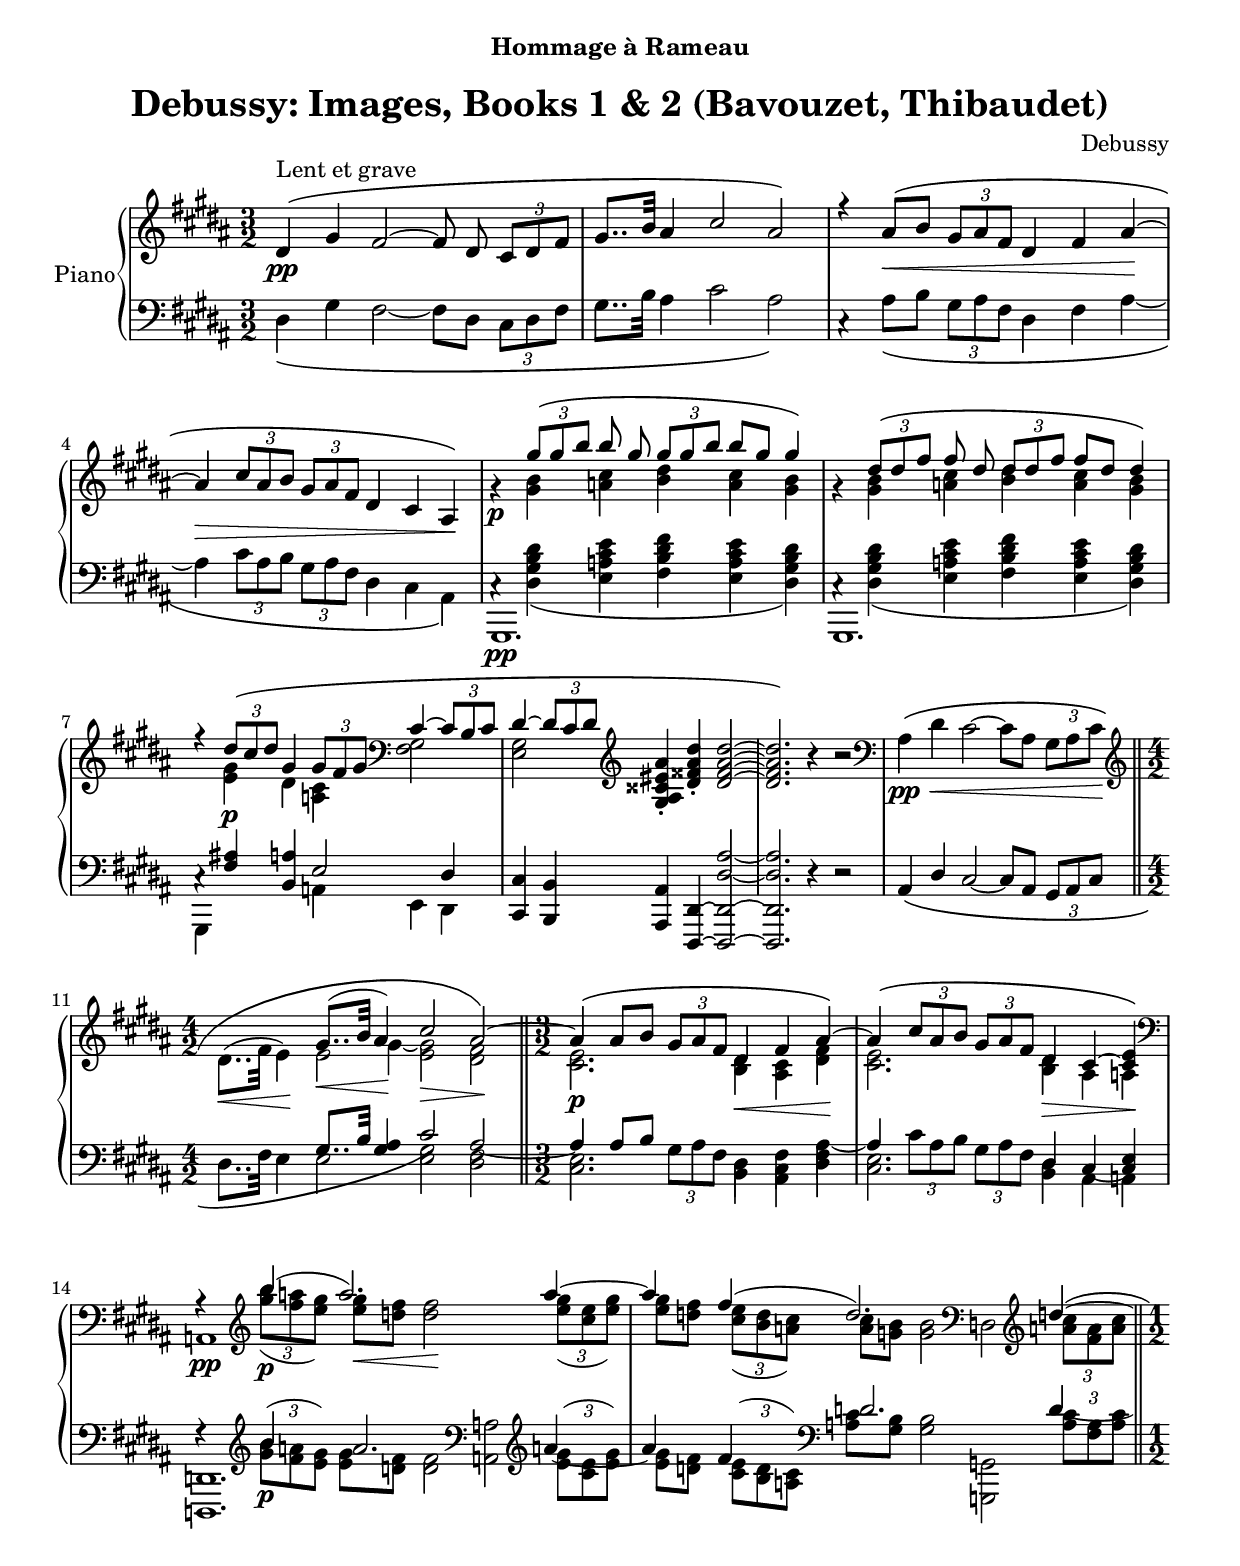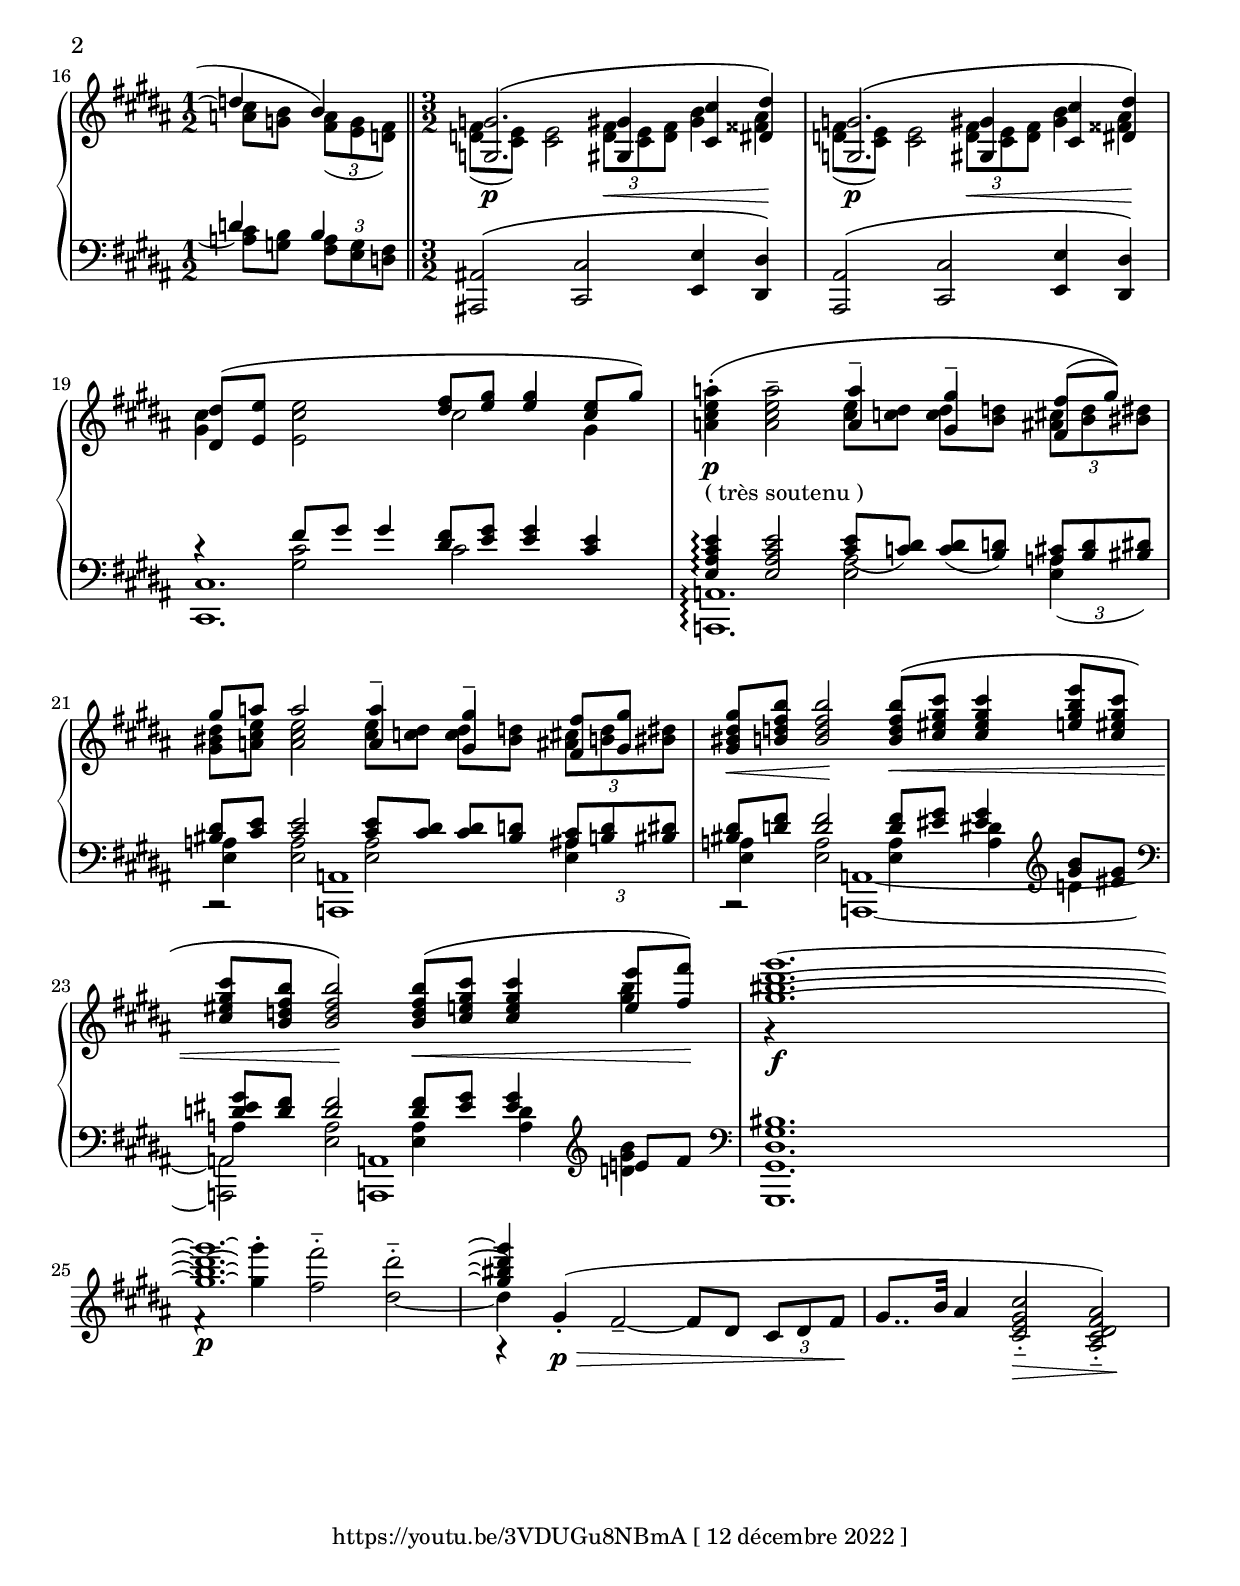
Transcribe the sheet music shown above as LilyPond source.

#(set-global-staff-size 19)

\version "2.22.0"
\include "italiano.ly"


\paper {

  line-width = 186\mm
  #(define left-margin (/ (- paper-width  (* 186 mm)) 2))
  #(define top-margin (/ (- paper-height (* 259 mm)) 2))
  #(define bottom-margin (/ (- paper-height (* 253 mm)) 2))
  between-system-padding = 8\mm
  indent = 10\mm
  #(define fonts
    (set-global-fonts
     #:music "emmentaler"
     #:brace "emmentaler"
   ))
}

\header {
  title = "Debussy: Images, Books 1 & 2 (Bavouzet, Thibaudet)"
  dedication = \markup \center-column { \fontsize #0.5 \bold "Hommage à Rameau" " " }
  composer = "Debussy"
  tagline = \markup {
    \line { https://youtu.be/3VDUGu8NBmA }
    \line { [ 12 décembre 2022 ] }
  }
}

global = {
  \key si \major
  \time 3/2
}


rightOne = \relative do'' {
  \global
  red,4\(\pp^"Lent et grave" sold fad2 ~ \autoBeamOff fad8 red \autoBeamOn \tuplet 3/2 { dod red fad }
  sold8.. si32 lad4 dod2 lad\)
  r4 lad8\(\< si \tuplet3/2 { sold8 lad fad } red4 fad lad\! ~
  lad\> \tuplet 3/2 { dod8 lad si } \tuplet 3/2 { sold lad fad } red4 dod lad\)\!
  sold'4\rest\p \tuplet 3/2 { sold'8\( sold si } \autoBeamOff si sold \autoBeamOn \tuplet 3/2 { sold8 sold si } si sold sold4\)
  sold,4\rest \tuplet 3/2 { red'8\( red fad } \autoBeamOff fad8 red \autoBeamOn \tuplet 3/2 { red8 red fad } fad8 red red4\)
  r4 \tuplet 3/2 { red8\( dod red } sold,4 \tuplet 3/2 { sold8 fad sold } \clef bass dod,4 ~ \tuplet 3/2 { dod8 si dod }
  red4 ~ \tuplet 3/2 { red8 dod red } \clef treble < sold, lad dodd mid lad >4_. < red' fadd lad red >_. < red fadd lad red >2 ~
  q2.\) si'4\rest si2\rest \clef bass
  \stemDown
  lad,4\pp\(\< red dod2 ~ dod8 lad \tuplet 3/2 {  sold [ lad dod\! ] }
  \clef treble \bar "||"  \time 4/2 red8..\< ( fad32 mi4\! ) \stemUp
  << { sold8..\< ( si32 lad4\! ) dod2 } \\ {  s4 sold4 ~ sold2  } >>

  lad\) ~
  \bar "||" \time 3/2 lad4\( lad8 si \tuplet 3/2 { sold lad fad } red4 fad lad\) ~
  lad4\( \tuplet 3/2 { dod8 lad si } \tuplet 3/2 { sold lad fad } red4 dod ~ <dod mi>\)
  \clef bass r4
  \clef treble si''4 ( la2. )  la4 ~
  la fad ( re2. ) \clef treble re4 ~ ( \bar "||"
  \time 1/2 re si ) \time 3/2

  <sol sol,>2.\p\( <sold sold,>4 <dod dod,> <red red,>\)
  <sol, sol,>2.\p\( <sold sold,>4 <dod dod,> <red red,>\)
  <red red,>8\( <mi mi,> s2 <red fad>8 <mi sold> q4 <dod mi>8 sold'\)

  \stemDown <la, dod mi la>4-.\p\(_\markup { "( très soutenu )" } q2-- \stemUp <la la'>4--  <sold sold'>-- <fad fad'>8 ( sold'\) )

  \stemDown <sold, sid red> <la dod mi> q2 \stemUp <la' la,>4-- <sold sold,>-- <fad fad,>8 <sold sold,>
  <sold, sid red sold>\< <si re fad si> q2\! q8\<\( <dod mid sold dod> q4 <mi sold si mi>8 <dod mid sold dod>
  q <si re fad si> q2\!\) q8\<\( <dod mi sold dod> q4 <mi mi'>8 <fad fad'>\!\)

  <sold sid red sold>1.\f ~ q\p \laissezVibrer

  <sold sid red sold>4 \repeatTie s s2 s


}

rightTwo = \relative do'' {
  \global
  s1.
  s1.
  s1.
  s1.

  s4 <sold si>4 <la dod> <si red> <la dod> <sold si>
  s4 <sold si>4 <la dod> <si red> <la dod> <sold si>
  s4
  < mi sold >\p red < la dod > \clef bass < fad sold >2
  < mi sold > s2 s2
  s2 s2 s2
  s2.
  s2. s2
  mi'2 mi\> <red fad>\!
  \time 3/2 \bar "||" <dod mi>2.\p <si red>4\< <lad dod> <red fad>\!

  <dod mi>2. <si red>4\> lad la!\!
  s4 \tuplet 3/2 { <sold'' si>8\p ( <fad la> <mi sold> ) } <mi sold>\< <re fad>
  <re fad>2\! \tuplet 3/2 { <mi sold>8 ( <dod mi> <mi sold> ) }
  <mi sold> <re fad> \tuplet 3/2 { <dod mi> ( [ <si re> <la dod> ] ) } <la dod> <sol si>
  <sol si>2 \clef treble \tuplet 3/2 { <la dod>8 [ <fad la> <la dod> ] }
  <la dod> <sol si> \tuplet 3/2 { <fad la> [( <mi sol> <re fad> )] } \bar "||"
  \time 3/2
  <re fad> ( <dod mi> ) q2 \tuplet 3/2 { <re fad>8\< <dod mi> <re fad>  } <sold si>4 <fadd lad>\!
  <re fad>8 ( <dod mi> ) q2 \tuplet 3/2 { <re fad>8\< <dod mi> <re fad>  } <sold si>4 <fadd lad>\!
  <sold dod> <mi dod' mi>2  dod' sold4
  s4 s2 <dod mi>8 <do red> q <si re> \tuplet 3/2 { <lad dod> [ <si re> <sid red> ] }
  \stemUp sold' la la2 \stemDown <dod, mi>8 <do red> q <sid re>
  \tuplet 3/2 { <lad dod> [ <si re> <sid red> ] }
  s1.
  s2 s s4 <sold' si>4
  s1. s4 <sold sold'>4^. <fad fad'>2^\portato <red~ red'>^\portato
  red4 \stemUp sold,-. \> \p ^( fad2-- ~ fad8 red \tuplet 3/2 { dod [ red fad ] } \!
  sold8.. si32 lad4  <dod, mi sold dod>2\portato \> <lad dod red fad lad>\portato ^) \!



}

rightThree = \relative do'' {
  \global
  s2*27
  s2*4
  s2*3
  s2*3
  s2*3
  la,,1\pp s2
  s2 s \stemDown \clef bass re2
  s1
  s1.*6 s2 s
  sol'4\rest s4 s2 s
  fa4\rest  s s2 s2
  sol,4\rest
  


}

leftOne = \relative do' {
  \global
  s1.
  s1.
  s1.
  s1.
  sold,,1.\pp
  sold1.
  \stemDown sold4 s2 la'4 mi red
  \stemUp
  <dod dod'> <si si'> <lad lad'> <red, red'> ~ <red red'>2 ~ <red red'>2. s4 s2
  s2 s s
  s2 \stemDown mi''2  <mi sold>  <red fad>
  <dod mi>2. <si red>4 <lad dod> <red fad>
  <dod mi>2.  <si red>4 lad la
  s4 \tuplet 3/2 { <sold'' si>8\p ( <fad la> <mi sold> ) }
  <mi sold> <re fad> <re fad>2 \clef treble \tuplet 3/2 { <mi sold>8 ( <dod mi> <mi sold> ) }
  <mi sold> <re fad> \tuplet 3/2 { <dod mi> ([ <si re> <la dod> ]) } <la dod> <sold si>
  <sold si>2 \tuplet 3/2 { <la dod>8 [ <fad la> <la dod> ] } \bar "||"
  \time 1/2 <la dod> <sol si> \tuplet 3/2 { <fad la> [ <mi sol> <re fad> ] } \bar "||" \time 3/2
  \stemUp <lad! lad,!>2\( <dod dod,> <mi mi,>4 <red red,>\)
  <lad lad,>2\( <dod dod,> <mi mi,>4 <red red,>\)
  r \stemDown <sold dod>2 dod s4
  \stemUp <mi, lad dod mi>\arpeggio q2 \stemDown <mi lad> <mi la>4
  <mi la> q2 q q4
  q4 q2 q4 <la red> \clef treble re
  \clef bass la <mi la>2 q4 <la re> \clef treble <re sold si>

}

leftTwo = \relative do' {
  \global
  red,4\( sold fad2 ~ fad8 red \tuplet 3/2 { dod [ red fad ] }
  sold8.. si32 lad4 dod2 lad\)
  dod,4\rest lad'8\( si \tuplet 3/2 { sold lad fad } red4 fad lad ~
  lad \tuplet 3/2 { dod8 lad si } \tuplet 3/2 { sold lad fad } red4 dod lad\)
  do\rest
  < red sold si red >\( < mi la dod mi > < fad si red fad > < mi la dod mi > < red sold si red >\)
  do\rest
  < red sold si red >\( < mi la dod mi > < fad si red fad > < mi la dod mi > < red sold si red >\)
  do4\rest \stemUp < fad lad! > < si, la'! > mi2 red4
  s2 s
  <red lad'>2 ~ <red lad'>2. re4\rest re2\rest

  lad4\( red dod2 ~ dod8 lad \tuplet 3/2 { sold [ lad dod ] } \time 4/2
  \stemDown \bar "||" red8.. fad32 mi4 \stemUp sold8.. si32 <lad sold>4 dod2\) lad ~ \bar "||" \time 3/2
  lad4 lad8 si \stemDown \tuplet 3/2 { sold lad fad } red4 fad lad
  ~ \stemUp lad \stemDown \tuplet 3/2 { dod8 lad si } \tuplet 3/2 { sold lad fad } \stemUp
  red4 dod ~ <dod mi> fa\rest \clef treble
  si' la2. la4 ~ la fad \clef bass re2. re4 ~
  re si
  s1.
  s
  s4 fad'8 sold sold4 <red fad>8 <mi sold> q4 <dod mi>
  s4 s2 <dod mi>8 (<do red>) q (<si re>) \tuplet 3/2 { <lad dod> ([ <si re> <sid red> ] )}
  <sid red> <dod mi> q2 q8 <dod red> q <sid re> \tuplet 3/2 { <lad dod> [ <si re> <sid red> ] }
  <sid red> <re fad> q2 q8 <mid sold> q4 \clef treble <sold si>8 <mid sold>

  \clef bass <re mid sold> <re fad> q2 q8 <mid sold> q4 \clef treble mi8 fad \clef bass



}

leftThree = \relative do' {
  \global
  s2*27
  s2*4
  s2*3
  s2*3
  s2*3
  <re,, re,>1.
}

leftFour = \relative do' {
  \global
  s2*27
  s2*4
  s2*3
  s2*3
  s2*3
  s2 s \clef bass < la la,>2
  s2 s \clef bass < sol, sol,> s4
  s2 s1. s2. s4 s
  <dod dod,>1.
  <la la,>\arpeggio
  r2 q1
  r2 q1 ~ \clef bass
  q2 q1 
  <sold, sold' red' sold sid>1.

}

\score {
  \new PianoStaff \with {
    instrumentName = "Piano"
  } <<
    \new Staff = "right" \with {
      midiInstrument = "acoustic grand"
    } << \rightOne \\ \rightTwo \\ \rightThree>>
    \new Staff = "left" \with {
      midiInstrument = "acoustic grand"
    } { \clef bass << \leftOne \\ \leftTwo \\ \leftThree \\ \leftFour >> }
  >>
  \layout { }
  \midi {
    \tempo 4=100
  }
}
